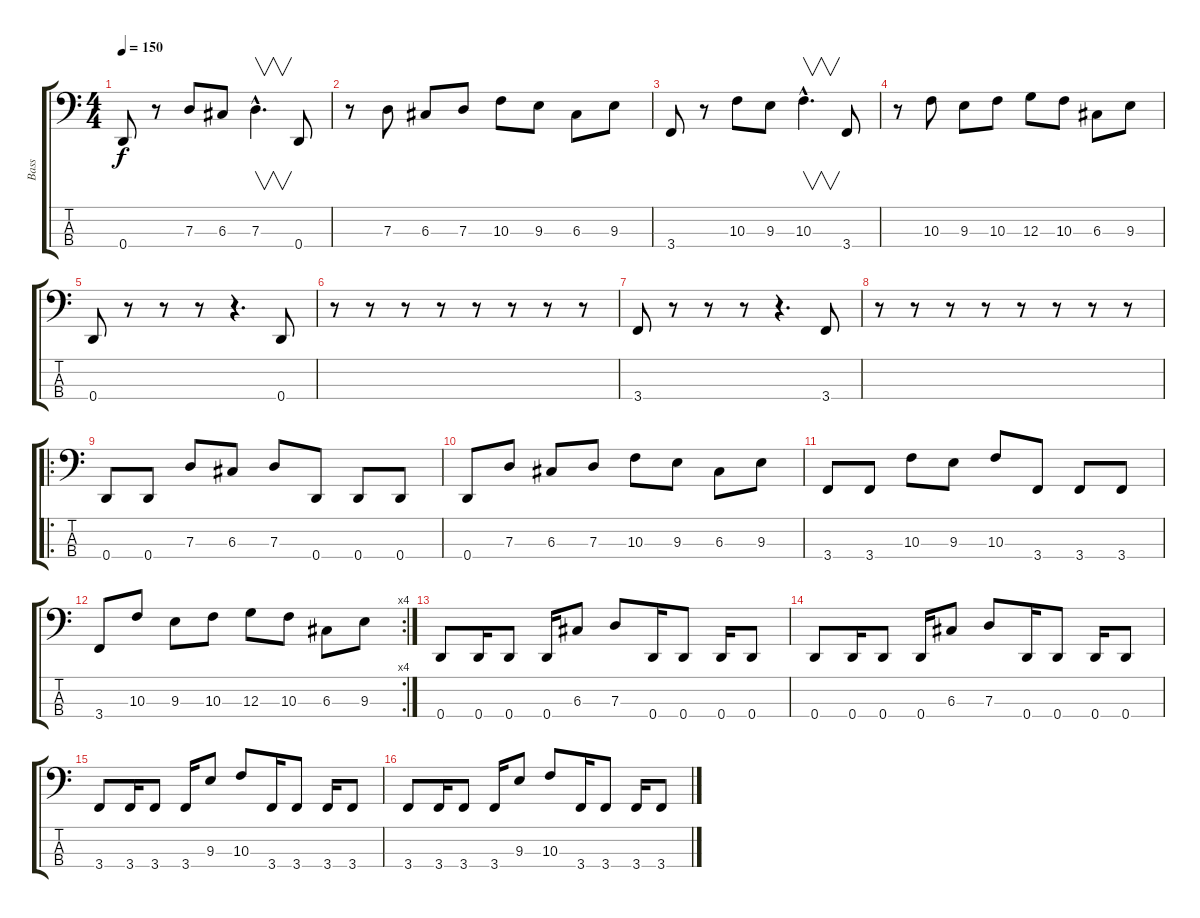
\track ("Bass" "Bass") {instrument electricbassfinger}
\staff {score tabs}
\tuning (F2 C2 G1 D1) {hide}
\ts (4 4)
\tempo 150
\clef f4
\ks c
0.4.8{dy f instrument electricbassfinger} r.8 7.3.8 6.3.8 7.3{hac}.4{v d} 0.4.8 |
r.8 7.3.8 6.3.8 7.3.8 10.3.8 9.3.8 6.3.8 9.3.8 |
3.4.8 r.8 10.3.8 9.3.8 10.3{hac}.4{v d} 3.4.8 |
r.8 10.3.8 9.3.8 10.3.8 12.3.8 10.3.8 6.3.8 9.3.8 |
0.4.8 r.8 r.8 r.8 r.4{d} 0.4.8 |
r.8 r.8 r.8 r.8 r.8 r.8 r.8 r.8 |
3.4.8 r.8 r.8 r.8 r.4{d} 3.4.8 |
r.8 r.8 r.8 r.8 r.8 r.8 r.8 r.8 |
\ro
0.4.8 0.4.8 7.3.8 6.3.8 7.3.8 0.4.8 0.4.8 0.4.8 |
0.4.8 7.3.8 6.3.8 7.3.8 10.3.8 9.3.8 6.3.8 9.3.8 |
3.4.8 3.4.8 10.3.8 9.3.8 10.3.8 3.4.8 3.4.8 3.4.8 |
\rc 4
3.4.8 10.3.8 9.3.8 10.3.8 12.3.8 10.3.8 6.3.8 9.3.8 |
0.4.8 0.4.16 0.4.8 0.4.16 6.3.8 7.3.8 0.4.16 0.4.8 0.4.16 0.4.8 |
0.4.8 0.4.16 0.4.8 0.4.16 6.3.8 7.3.8 0.4.16 0.4.8 0.4.16 0.4.8 |
3.4.8 3.4.16 3.4.8 3.4.16 9.3.8 10.3.8 3.4.16 3.4.8 3.4.16 3.4.8 |
3.4.8 3.4.16 3.4.8 3.4.16 9.3.8 10.3.8 3.4.16 3.4.8 3.4.16 3.4.8
